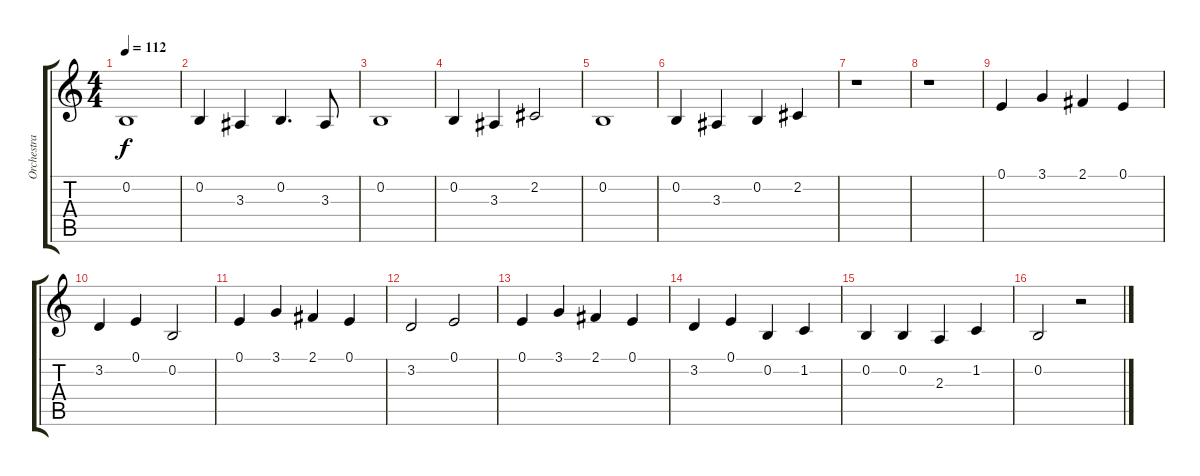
\track ("Orchestra" "Orchestra") {instrument viola}
\staff {score tabs}
\tuning (E4 B3 G3 D3 A2 E2) {hide}
\ts (4 4)
\tempo 112
\clef g2
\ks c
0.2.1{dy f volume 6} |
0.2.4 3.3.4 0.2.4{d} 3.3.8 |
0.2.1 |
0.2.4 3.3.4 2.2.2 |
0.2.1 |
0.2.4 3.3.4 0.2.4 2.2.4 |
r.1 |
r.1 |
0.1.4 3.1.4 2.1.4 0.1.4 |
3.2.4 0.1.4 0.2.2 |
0.1.4 3.1.4 2.1.4 0.1.4 |
3.2.2 0.1.2 |
0.1.4 3.1.4 2.1.4 0.1.4 |
3.2.4 0.1.4 0.2.4 1.2.4 |
0.2.4 0.2.4 2.3.4 1.2.4 |
0.2.2 r.2
